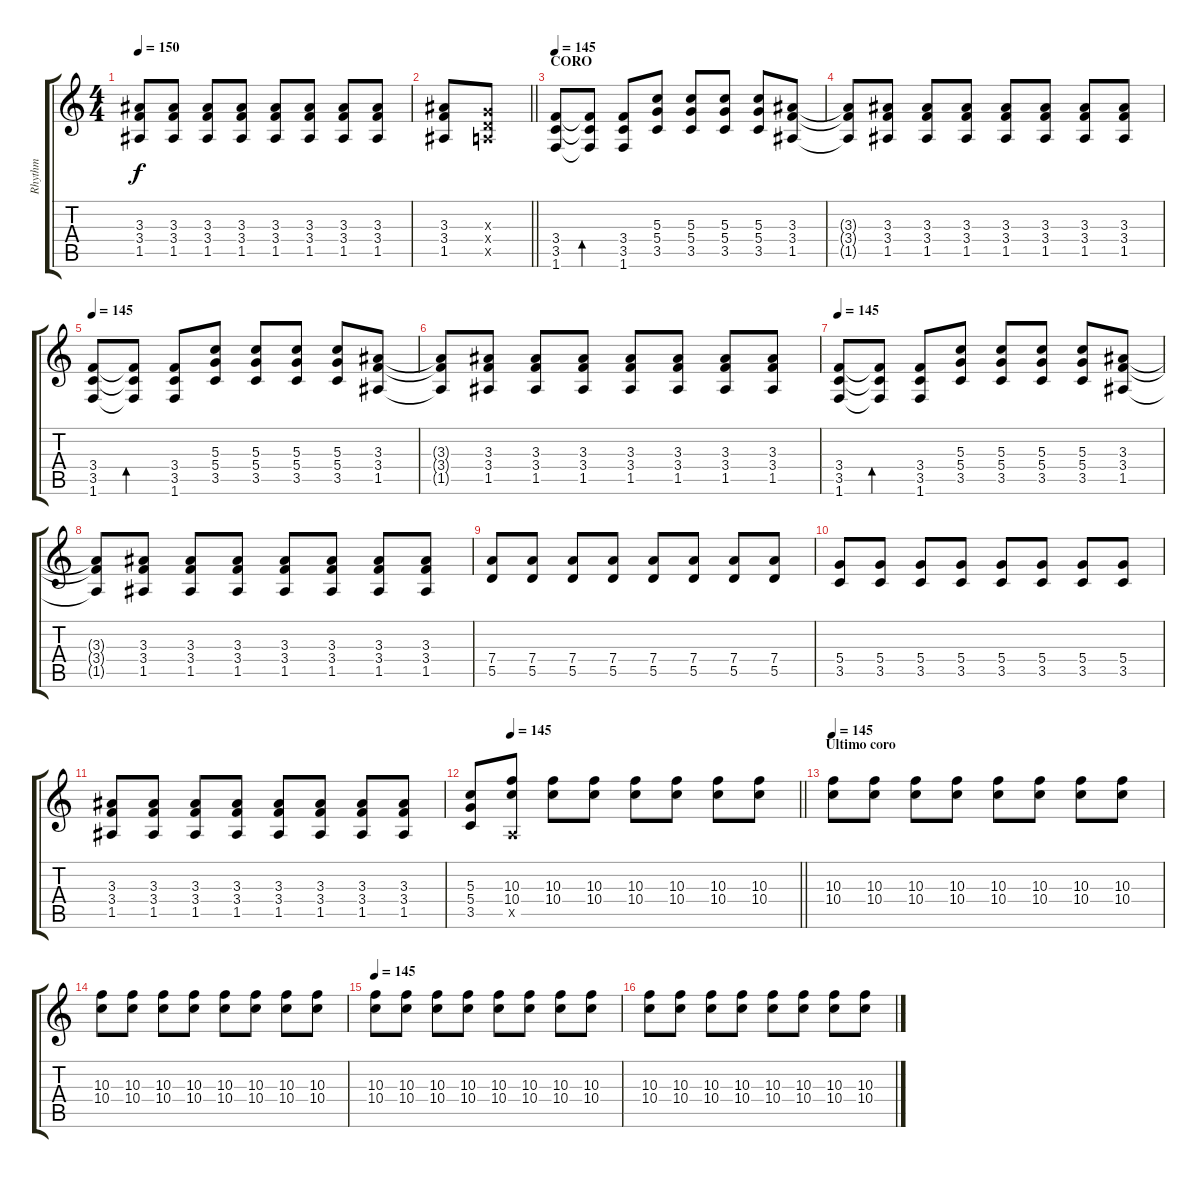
\track ("Rhythm" "Rhythm") {instrument distortionguitar}
\staff {score tabs}
\tuning (E4 B3 G3 D3 A2 E2) {hide}
\ts (4 4)
\tempo 150
\clef g2
\ks c
(3.3 3.4 1.5).8{dy f} (3.3 3.4 1.5).8 (3.3 3.4 1.5).8 (3.3 3.4 1.5).8 (3.3 3.4 1.5).8 (3.3 3.4 1.5).8 (3.3 3.4 1.5).8 (3.3 3.4 1.5).8 |
\barLineRight lightlight
(3.3 3.4 1.5).8 (0.3{x} 0.4{x} 0.5{x}).8 |
\section ("" "CORO")
\tempo 145
(3.4 3.5 1.6).8 (3.4{t} 3.5{t} 1.6{t}).8{bd 60} (3.4 3.5 1.6).8 (5.3 5.4 3.5).8 (5.3 5.4 3.5).8 (5.3 5.4 3.5).8 (5.3 5.4 3.5).8 (3.3 3.4 1.5).8 |
(3.3{t} 3.4{t} 1.5{t}).8 (3.3 3.4 1.5).8 (3.3 3.4 1.5).8 (3.3 3.4 1.5).8 (3.3 3.4 1.5).8 (3.3 3.4 1.5).8 (3.3 3.4 1.5).8 (3.3 3.4 1.5).8 |
\tempo 145
(3.4 3.5 1.6).8 (3.4{t} 3.5{t} 1.6{t}).8{bd 60} (3.4 3.5 1.6).8 (5.3 5.4 3.5).8 (5.3 5.4 3.5).8 (5.3 5.4 3.5).8 (5.3 5.4 3.5).8 (3.3 3.4 1.5).8 |
(3.3{t} 3.4{t} 1.5{t}).8 (3.3 3.4 1.5).8 (3.3 3.4 1.5).8 (3.3 3.4 1.5).8 (3.3 3.4 1.5).8 (3.3 3.4 1.5).8 (3.3 3.4 1.5).8 (3.3 3.4 1.5).8 |
\tempo 145
(3.4 3.5 1.6).8 (3.4{t} 3.5{t} 1.6{t}).8{bd 60} (3.4 3.5 1.6).8 (5.3 5.4 3.5).8 (5.3 5.4 3.5).8 (5.3 5.4 3.5).8 (5.3 5.4 3.5).8 (3.3 3.4 1.5).8 |
(3.3{t} 3.4{t} 1.5{t}).8 (3.3 3.4 1.5).8 (3.3 3.4 1.5).8 (3.3 3.4 1.5).8 (3.3 3.4 1.5).8 (3.3 3.4 1.5).8 (3.3 3.4 1.5).8 (3.3 3.4 1.5).8 |
(7.4 5.5).8 (7.4 5.5).8 (7.4 5.5).8 (7.4 5.5).8 (7.4 5.5).8 (7.4 5.5).8 (7.4 5.5).8 (7.4 5.5).8 |
(5.4 3.5).8 (5.4 3.5).8 (5.4 3.5).8 (5.4 3.5).8 (5.4 3.5).8 (5.4 3.5).8 (5.4 3.5).8 (5.4 3.5).8 |
(3.3 3.4 1.5).8 (3.3 3.4 1.5).8 (3.3 3.4 1.5).8 (3.3 3.4 1.5).8 (3.3 3.4 1.5).8 (3.3 3.4 1.5).8 (3.3 3.4 1.5).8 (3.3 3.4 1.5).8 |
\tempo (145 0.125)
\barLineRight lightlight
(5.3 5.4 3.5).8 (10.3 10.4 0.5{x}).8{instrument overdrivenguitar} (10.3 10.4).8 (10.3 10.4).8 (10.3 10.4).8 (10.3 10.4).8 (10.3 10.4).8 (10.3 10.4).8 |
\section ("" "Ultimo coro")
\tempo 145
(10.3 10.4).8 (10.3 10.4).8 (10.3 10.4).8 (10.3 10.4).8 (10.3 10.4).8 (10.3 10.4).8 (10.3 10.4).8 (10.3 10.4).8 |
(10.3 10.4).8 (10.3 10.4).8 (10.3 10.4).8 (10.3 10.4).8 (10.3 10.4).8 (10.3 10.4).8 (10.3 10.4).8 (10.3 10.4).8 |
\tempo 145
(10.3 10.4).8 (10.3 10.4).8 (10.3 10.4).8 (10.3 10.4).8 (10.3 10.4).8 (10.3 10.4).8 (10.3 10.4).8 (10.3 10.4).8 |
(10.3 10.4).8 (10.3 10.4).8 (10.3 10.4).8 (10.3 10.4).8 (10.3 10.4).8 (10.3 10.4).8 (10.3 10.4).8 (10.3 10.4).8
